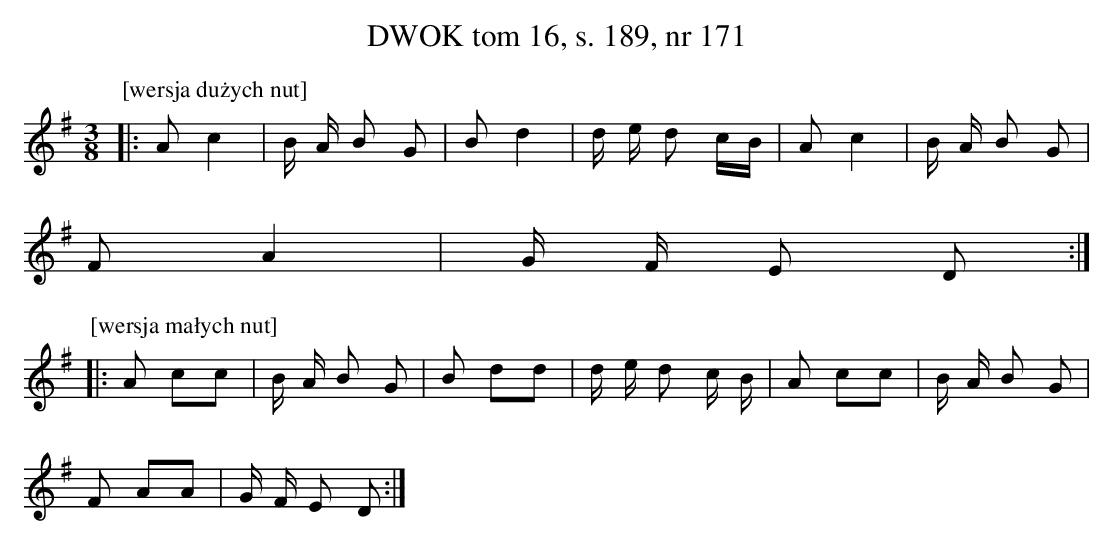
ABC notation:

X:1
T: DWOK tom 16, s. 189, nr 171
L: 1/16
M: 3/8
K: G
P: [wersja dużych nut]
|:A2 c4 | B A B2 G2 | B2 d4 | d e d2 cB | A2 c4 | B A B2 G2 |
F2 A4 | G F E2 D2 :|
P: [wersja małych nut]
|:A2 c2c2 | B A B2 G2 | B2 d2d2 | d e d2 c B | A2 c2c2 | B A B2 G2 |
F2 A2A2 | G F E2 D2 :|
